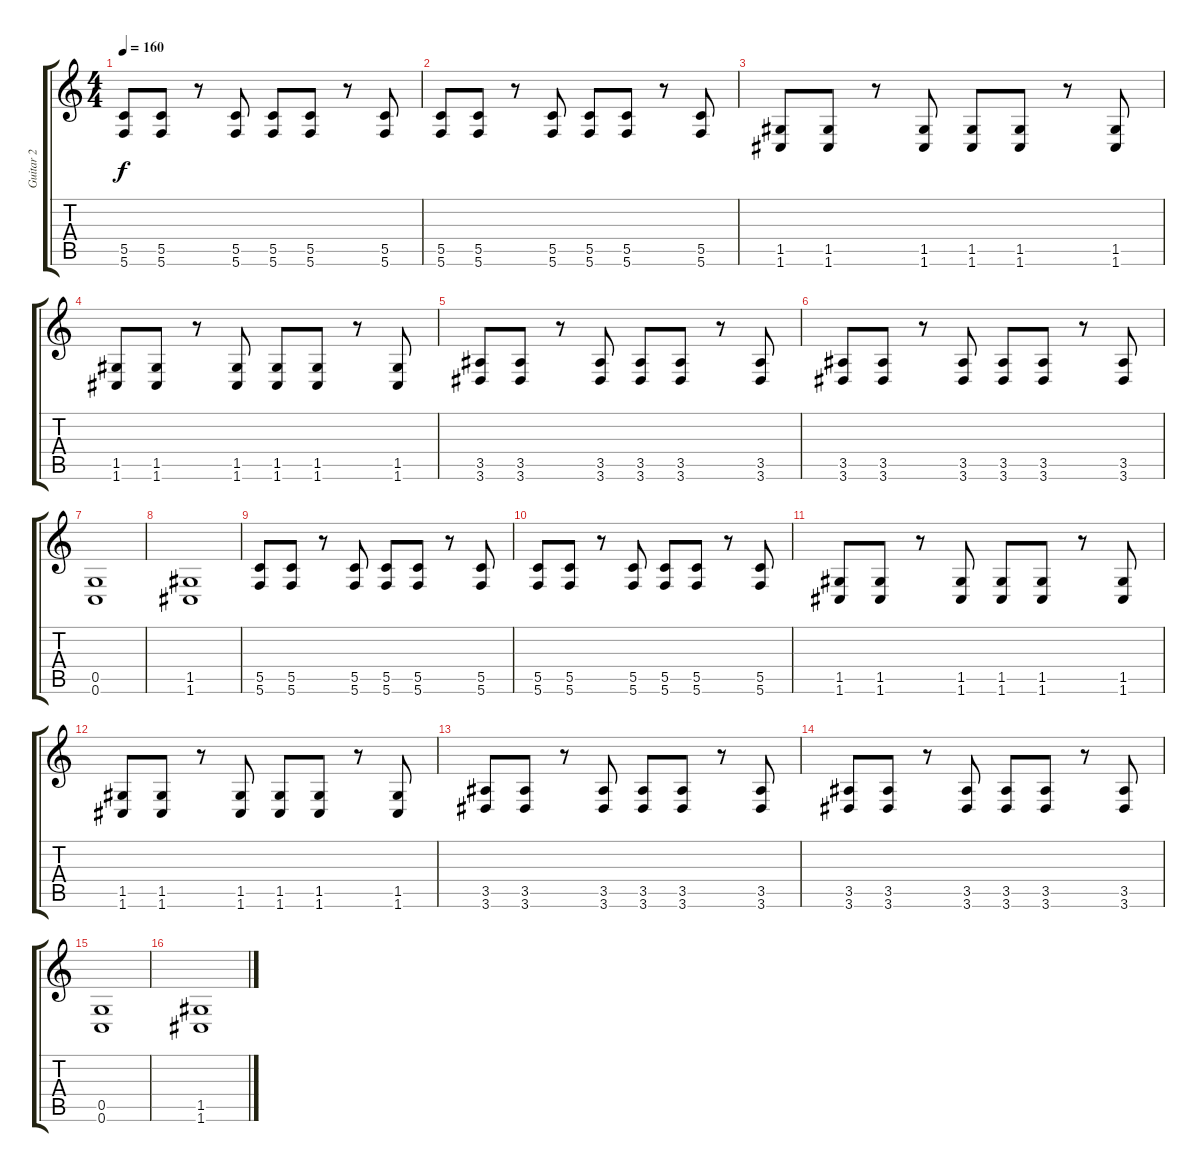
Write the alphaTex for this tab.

\track ("Guitar 2" "Guitar 2") {instrument overdrivenguitar}
\staff {score tabs}
\tuning (D4 A3 F3 C3 G2 C2) {hide}
\ts (4 4)
\tempo 160
\clef g2
\ks c
(5.5 5.6).8{dy f} (5.5 5.6).8 r.8 (5.5 5.6).8 (5.5 5.6).8 (5.5 5.6).8 r.8 (5.5 5.6).8 |
(5.5 5.6).8 (5.5 5.6).8 r.8 (5.5 5.6).8 (5.5 5.6).8 (5.5 5.6).8 r.8 (5.5 5.6).8 |
(1.5 1.6).8 (1.5 1.6).8 r.8 (1.5 1.6).8 (1.5 1.6).8 (1.5 1.6).8 r.8 (1.5 1.6).8 |
(1.5 1.6).8 (1.5 1.6).8 r.8 (1.5 1.6).8 (1.5 1.6).8 (1.5 1.6).8 r.8 (1.5 1.6).8 |
(3.5 3.6).8 (3.5 3.6).8 r.8 (3.5 3.6).8 (3.5 3.6).8 (3.5 3.6).8 r.8 (3.5 3.6).8 |
(3.5 3.6).8 (3.5 3.6).8 r.8 (3.5 3.6).8 (3.5 3.6).8 (3.5 3.6).8 r.8 (3.5 3.6).8 |
(0.5 0.6).1 |
(1.5 1.6).1 |
(5.5 5.6).8 (5.5 5.6).8 r.8 (5.5 5.6).8 (5.5 5.6).8 (5.5 5.6).8 r.8 (5.5 5.6).8 |
(5.5 5.6).8 (5.5 5.6).8 r.8 (5.5 5.6).8 (5.5 5.6).8 (5.5 5.6).8 r.8 (5.5 5.6).8 |
(1.5 1.6).8 (1.5 1.6).8 r.8 (1.5 1.6).8 (1.5 1.6).8 (1.5 1.6).8 r.8 (1.5 1.6).8 |
(1.5 1.6).8 (1.5 1.6).8 r.8 (1.5 1.6).8 (1.5 1.6).8 (1.5 1.6).8 r.8 (1.5 1.6).8 |
(3.5 3.6).8 (3.5 3.6).8 r.8 (3.5 3.6).8 (3.5 3.6).8 (3.5 3.6).8 r.8 (3.5 3.6).8 |
(3.5 3.6).8 (3.5 3.6).8 r.8 (3.5 3.6).8 (3.5 3.6).8 (3.5 3.6).8 r.8 (3.5 3.6).8 |
(0.5 0.6).1 |
(1.5 1.6).1
